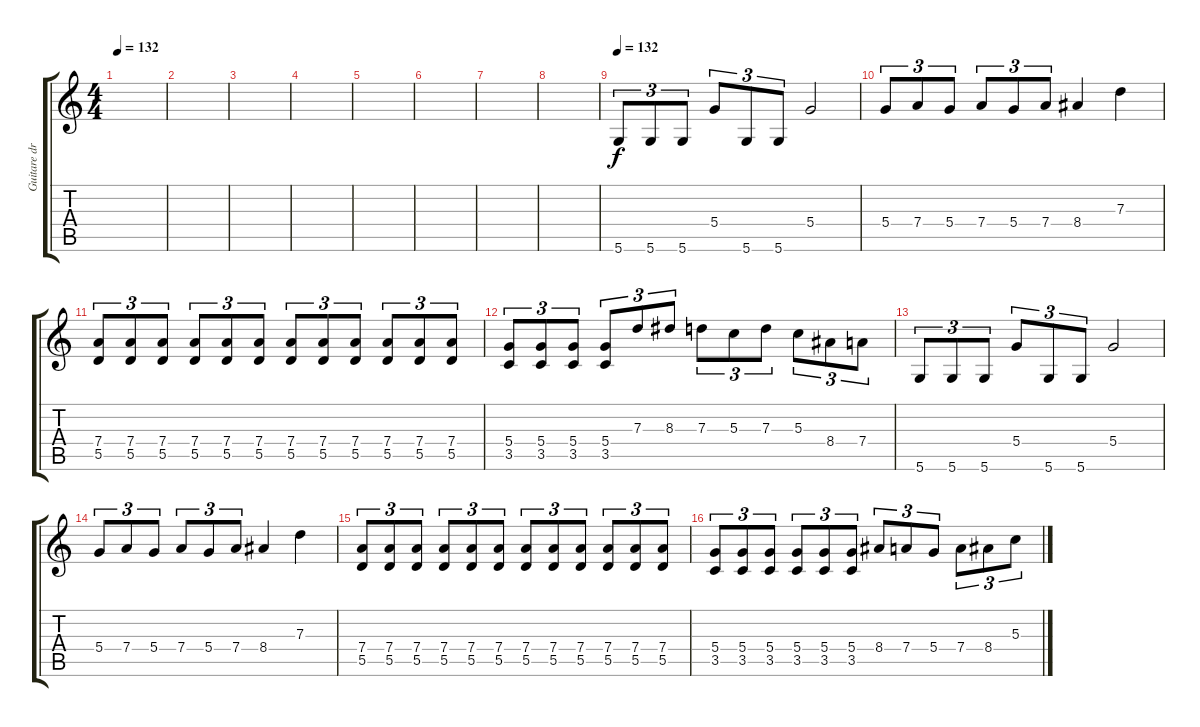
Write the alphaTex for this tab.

\track ("Guitare droite" "Guitare dr") {instrument distortionguitar}
\staff {score tabs}
\tuning (E4 B3 G3 D3 A2 D2) {hide}
\ts (4 4)
\tempo 132
\clef g2
\ks c
|
|
|
|
|
|
|
|
\tempo 132
5.6.8{tu (3 2)} 5.6.8{tu (3 2)} 5.6.8{tu (3 2)} 5.4.8{tu (3 2)} 5.6.8{tu (3 2)} 5.6.8{tu (3 2)} 5.4.2 |
5.4.8{tu (3 2)} 7.4.8{tu (3 2)} 5.4.8{tu (3 2)} 7.4.8{tu (3 2)} 5.4.8{tu (3 2)} 7.4.8{tu (3 2)} 8.4.4 7.3.4 |
(7.4 5.5).8{tu (3 2)} (7.4 5.5).8{tu (3 2)} (7.4 5.5).8{tu (3 2)} (7.4 5.5).8{tu (3 2)} (7.4 5.5).8{tu (3 2)} (7.4 5.5).8{tu (3 2)} (7.4 5.5).8{tu (3 2)} (7.4 5.5).8{tu (3 2)} (7.4 5.5).8{tu (3 2)} (7.4 5.5).8{tu (3 2)} (7.4 5.5).8{tu (3 2)} (7.4 5.5).8{tu (3 2)} |
(5.4 3.5).8{tu (3 2)} (5.4 3.5).8{tu (3 2)} (5.4 3.5).8{tu (3 2)} (5.4 3.5).8{tu (3 2)} 7.3.8{tu (3 2)} 8.3.8{tu (3 2)} 7.3.8{tu (3 2)} 5.3.8{tu (3 2)} 7.3.8{tu (3 2)} 5.3.8{tu (3 2)} 8.4.8{tu (3 2)} 7.4.8{tu (3 2)} |
5.6.8{tu (3 2)} 5.6.8{tu (3 2)} 5.6.8{tu (3 2)} 5.4.8{tu (3 2)} 5.6.8{tu (3 2)} 5.6.8{tu (3 2)} 5.4.2 |
5.4.8{tu (3 2)} 7.4.8{tu (3 2)} 5.4.8{tu (3 2)} 7.4.8{tu (3 2)} 5.4.8{tu (3 2)} 7.4.8{tu (3 2)} 8.4.4 7.3.4 |
(7.4 5.5).8{tu (3 2)} (7.4 5.5).8{tu (3 2)} (7.4 5.5).8{tu (3 2)} (7.4 5.5).8{tu (3 2)} (7.4 5.5).8{tu (3 2)} (7.4 5.5).8{tu (3 2)} (7.4 5.5).8{tu (3 2)} (7.4 5.5).8{tu (3 2)} (7.4 5.5).8{tu (3 2)} (7.4 5.5).8{tu (3 2)} (7.4 5.5).8{tu (3 2)} (7.4 5.5).8{tu (3 2)} |
(5.4 3.5).8{tu (3 2)} (5.4 3.5).8{tu (3 2)} (5.4 3.5).8{tu (3 2)} (5.4 3.5).8{tu (3 2)} (5.4 3.5).8{tu (3 2)} (5.4 3.5).8{tu (3 2)} 8.4.8{tu (3 2)} 7.4.8{tu (3 2)} 5.4.8{tu (3 2)} 7.4.8{tu (3 2)} 8.4.8{tu (3 2)} 5.3.8{tu (3 2)}
